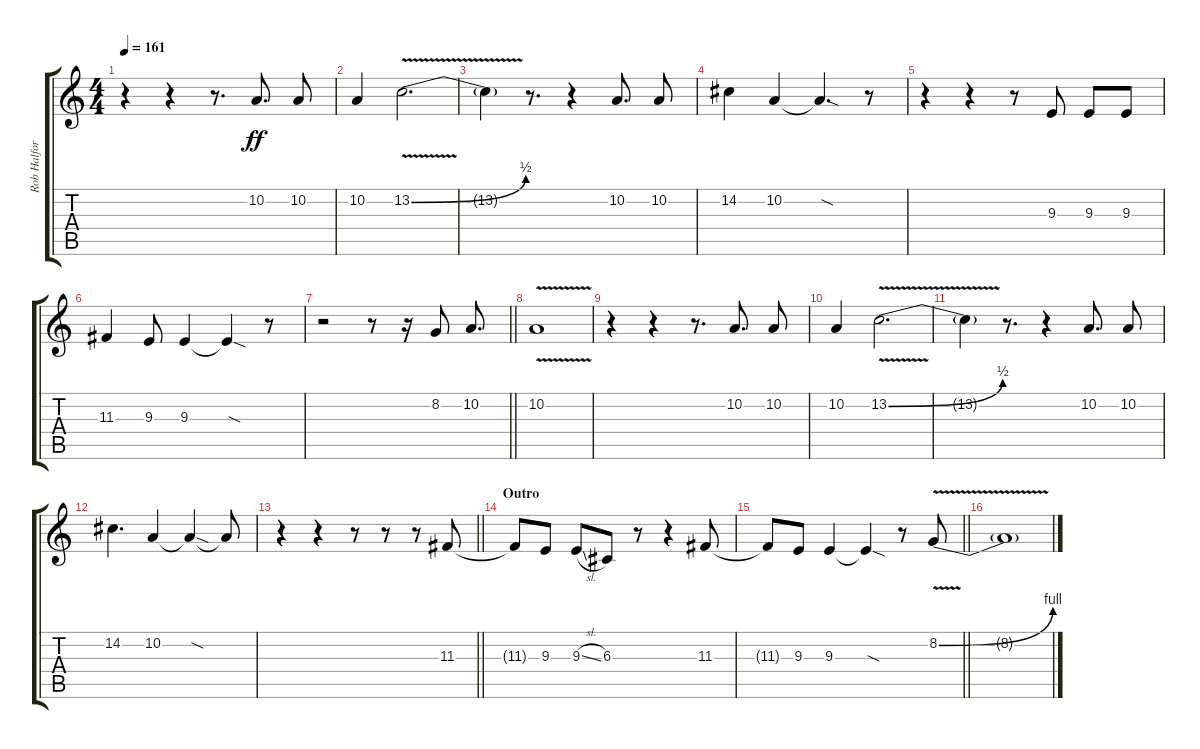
\track ("Rob Halford" "Rob Halfor") {instrument violin}
\staff {score tabs}
\tuning (E4 B3 G3 D3 A2 E2) {hide}
\ts (4 4)
\tempo 161
\clef g2
\ks c
r.4{dy ff} r.4 r.8{d} 10.2.8{d} 10.2.8 |
10.2.4 13.2{be (bend 0 0 60 2) v}.2{d} |
13.2{t}.4 r.8{d} r.4 10.2.8{d} 10.2.8 |
14.2.4 10.2.4 10.2{sod t}.4{d} r.8 |
r.4 r.4 r.8 9.3.8 9.3.8 9.3.8 |
11.3.4 9.3.8 9.3.4 9.3{sod t}.4 r.8 |
\barLineRight lightlight
r.2 r.8 r.16 8.2.8 10.2.8{d} |
10.2{v}.1 |
r.4 r.4 r.8{d} 10.2.8{d} 10.2.8 |
10.2.4 13.2{be (bend 0 0 60 2) v}.2{d} |
13.2{t}.4 r.8{d} r.4 10.2.8{d} 10.2.8 |
14.2.4{d} 10.2.4 10.2{sod t}.4 10.2{t}.8 |
\barLineRight lightlight
r.4 r.4 r.8 r.8 r.8 11.3.8 |
\section ("" "Outro")
11.3{t}.8 9.3.8 9.3{sl}.8 6.3.8 r.8 r.4 11.3.8 |
\barLineRight lightlight
11.3{t}.8 9.3.8 9.3.4 9.3{sod t}.4 r.8 8.2{be (bend 0 0 60 4) v}.8 |
8.2{t}.1
